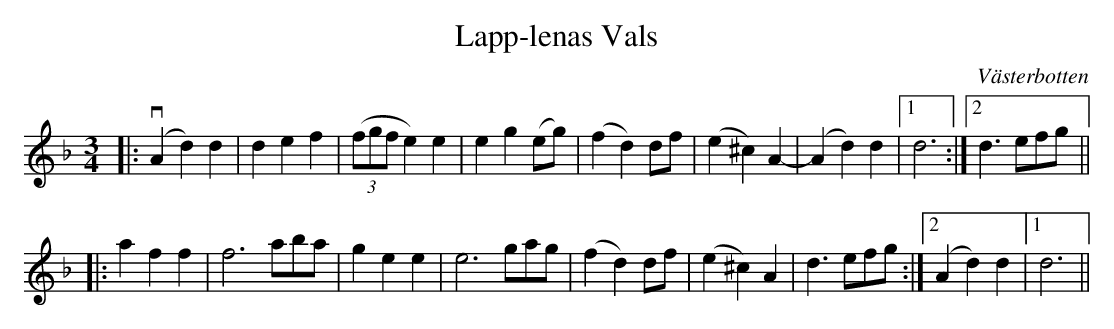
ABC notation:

X:1
T:Lapp-lenas Vals
O:Västerbotten
M:3/4
L:1/4
K:Dm
|: v(Ad) d | def |(3(f/g/f/ e)e | eg (e/g/) | (fd) d/f/ | (e^c)A- |(Ad)d |1 d3 :|2 d3/ e/f/g/ ||
|:aff | f3 a/b/a/ | gee |e3 g/a/g/ | (fd) d/f/ | (e^c)A- |d3/ e/f/g/ :|2 (Ad)d |1 d3 ||
